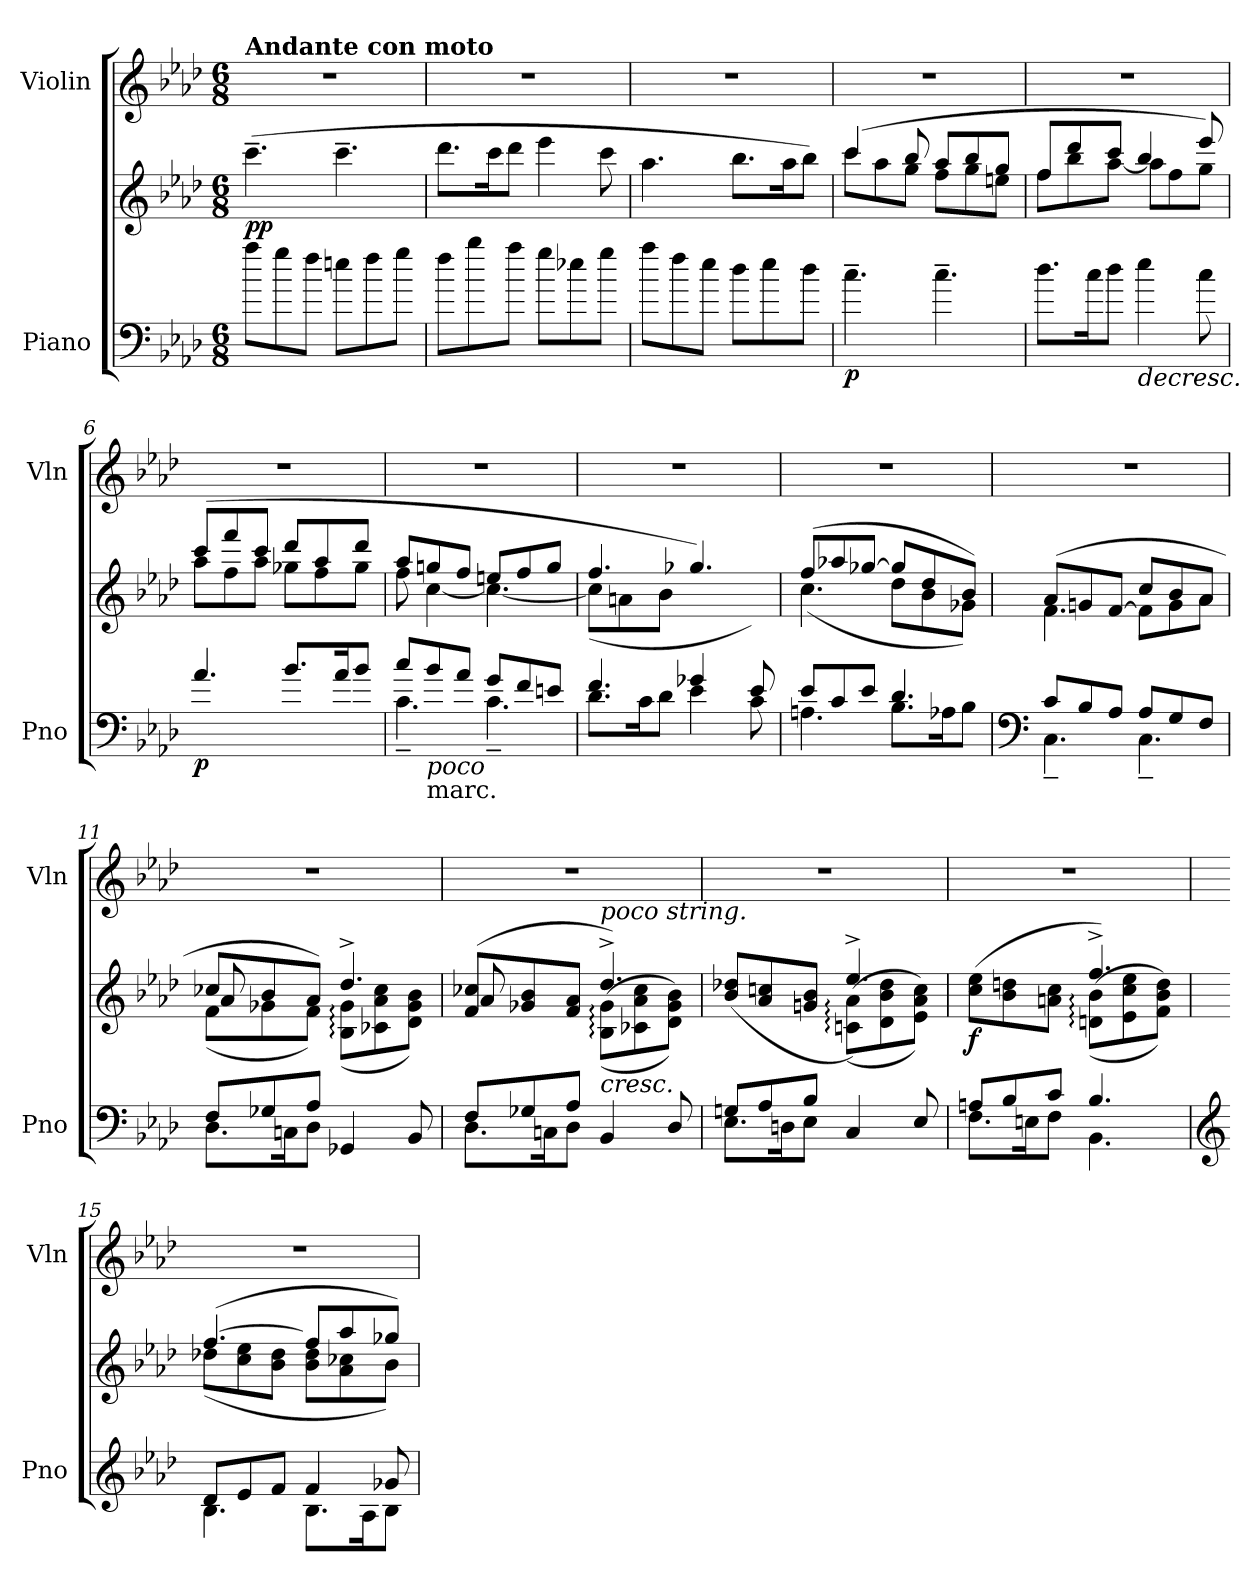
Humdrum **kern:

**kern	**kern	**dynam	**kern
*part2	*part2	*part2	*part1
*staff3	*staff2	*staff2/3	*staff1
*I"Piano	*	*	*I"Violin
*I'Pno	*	*	*I'Vln
*clefF4	*clefG2	*	*clefG2
*k[b-e-a-d-]	*k[b-e-a-d-]	*	*k[b-e-a-d-]
*M6/8	*M6/8	*	*M6/8
*MM66	*MM66	*	*MM66
=1	=1	=1	=1
!	!	!	!LO:TX:a:B:t=Andante con moto
!	!	!LO:DY:b	!
8aa-\L	(>4.ccc~\	pp	2.r
8gg\	.	.	.
8ff\J	.	.	.
8een\L	4.ccc~\	.	.
8ff\	.	.	.
8gg\J	.	.	.
=2	=2	=2	=2
8ff\L	8.ddd-\L	.	2.r
8bb-\	.	.	.
.	16ccc\K	.	.
8aa-\J	8ddd-\J	.	.
8gg\L	4eee-\	.	.
8ee-X\	.	.	.
8gg\J	8ccc\	.	.
=3	=3	=3	=3
8aa-\L	4.aa-\	.	2.r
8ff\	.	.	.
8ee-\J	.	.	.
8dd-\L	8.bb-\L	.	.
8ee-\	.	.	.
.	16aa-\K	.	.
8dd-\J	8bb-\J)	.	.
=4	=4	=4	=4
*	*^	*	*
!	!	!	!LO:DY:b=2	!
4.cc~\	(>4ccc/	8ccc\L	p	2.r
.	.	8aa-\	.	.
.	8bb-/	8gg\J	.	.
4.cc~\	8aa-/L	8ff\L	.	.
.	8bb-/	8gg\	.	.
.	8gg/J	8een\J	.	.
=5	=5	=5	=5	=5
8.dd-\L	8ff/L	8ff\L	.	2.r
.	8ddd-/	8bb-\	.	.
16cc\K	.	.	.	.
8dd-\J	8ccc/J	[8aa-\J	.	.
!	!	!	!LO:HP:b=2	!
4ee-\	4bb-/	8aa-\L]	>	.
.	.	8ff\	.	.
8cc\	8eee-/)	8gg\J	.	.
=6	=6	=6	=6	=6
!	!	!	!LO:DY:b=2	!
4.a-/	(>8ccc/L	8aa-\L	p	2.r
.	8fff/	8ff\	.	.
.	8ccc/J	8aa-\J	.	.
8.b-/L	8ddd-/L	8gg-X\L	.	.
.	8aa-/	8ff\	.	.
16a-/K	.	.	.	.
8b-/J	8ddd-/J	8gg-\J	.	.
!!LO:LB:g=z
=7	=7	=7	=7	=7
*^	*	*	*	*
8cc/L	4.c~\	8aa-/L	8ff\	.	2.r
!LO:TX:b:i:t=poco	!	!	!	!	!
!LO:TX:b:t=marc.	!	!	!	!	!
8b-/	.	8ggn/	[4cc\	.	.
8a-/J	.	8ff/J	.	.	.
8g/L	4.c~\	8een/L	4.cc\_	.	.
8f/	.	8ff/	.	.	.
8en/J	.	8gg/J	.	.	.
=8	=8	=8	=8	=8	=8
4.f/	8.d-\L	4.ff/	(<8cc\L]	.	2.r
.	.	.	8an\	.	.
.	16c\K	.	.	.	.
.	8d-\J	.	8b-\J	.	.
4g-X/	4e-\	4.gg-X/)	8gg-\Lyy	.	.
.	.	.	8ee-\	.	.
8e-/	8c\	.	8dd-\J)	.	.
=9	=9	=9	=9	=9	=9
8e-/L	4.An\	(>8ff/L	(<4.cc\	.	2.r
8c/	.	8aa-X/	.	.	.
8e-/J	.	[8gg-X/J	.	.	.
4.d-/	8.B-\L	8gg-/L]	8dd-\L	.	.
.	.	8dd-/	8b-\	.	.
.	16A-X\K	.	.	.	.
.	8B-\J	8b-/J)	8g-X\J)	.	.
=10	=10	=10	=10	=10	=10
*clefF4	*	*	*	*	*
8c/L	4.C~\	(>8a-/L	4.f\	.	2.r
8B-/	.	8gn/	.	.	.
8A-/J	.	[8f/J	.	.	.
8A-/L	4.C~\	8f\L]	8cc/L	.	.
8G/	.	8g\	8b-/	.	.
8F/J	.	8a-\J	8a-/J	.	.
=11	=11	=11	=11	=11	=11
*	*	*	*^	*	*
8F/L	8.D-\L	8cc-X/L	(<8f\L	8a-	.	2.r
8G-X/	.	8b-/	8g-X\	2ryy	.	.
.	16Cn\K	.	.	.	.	.
8A-/J	8D-\J	8a-/J)	8f\J)	.	.	.
4ryy	4GG-X/	4.dd-^/	(<8B-\: 8g-\:L	.	.	.
.	.	.	8c-X\ 8a-\ 8cc-\	.	.	.
8ryy	8BB-/	.	8d-\ 8g-\ 8b-\J)	8ryy	.	.
!!LO:LB:g=z
=12	=12	=12	=12	=12	=12	=12
8F/L	8.D-\L	(>8f/ 8cc-X/L	4.ryy	8a-	.	2.r
8G-X/	.	8g-X/ 8b-/	.	2ryy	.	.
.	16Cn\K	.	.	.	.	.
8A-/J	8D-\J	8f/ 8a-/J	.	.	.	.
!	!	!LO:TX:a:i:t=poco string.	!	!	!	!
!	!	!	!	!	!LO:HP:b	!
4ryy	4BB-/	4.dd-^/)	(<(<8B-\: 8g-\:L	.	<	.
.	.	.	8c-X\ 8a-\ 8cc-\	.	.	.
8ryy	8D-/	.	8d-\ 8g-\ 8b-\J))	8ryy	.	.
*	*	*	*v	*v	*	*
=13	=13	=13	=13	=13	=13
8Gn/L	8.E-\L	(>8b-/ 8dd-X/L	4.ryy	.	2.r
8A-/	.	8a-/ 8ccn/	.	.	.
.	16Dn\K	.	.	.	.
8B-/J	8E-\J	8gn/ 8b-/J	.	]	.
4ryy	4C/	4.ee-^/)	(<(<8cn\: 8a-\:L	.	.
.	.	.	8d-\ 8b-\ 8dd-\	.	.
8ryy	8E-/	.	8e-\ 8a-\ 8cc\J))	.	.
=14	=14	=14	=14	=14	=14
!	!	!	!	!LO:DY:b	!
8An/L	8.F\L	(>8cc\ 8ee-\L	4.ryy	f	2.r
8B-/	.	8b-\ 8ddn\	.	.	.
.	16En\K	.	.	.	.
8c/J	8F\J	8an\ 8cc\J	.	.	.
4.B-/	4.BB-\	4.ff^/)	(<(<8dn\: 8b-\:L	.	.
.	.	.	8e-\ 8cc\ 8ee-\	.	.
.	.	.	8f\ 8b-\ 8dd\J))	.	.
=15	=15	=15	=15	=15	=15
*clefG2	*	*	*	*	*
8d-/L	4.B-\	(>[4.ff/	(<8dd-X\L	.	2.r
8e-/	.	.	8cc\ 8ee-\	.	.
8f/J	.	.	8b-\ 8dd-\J	.	.
4f/	8.B-\L	8ff/L]	8b-\ 8dd-\L	.	.
.	.	8aa-/	8a-\ 8cc-X\	.	.
.	16A-\K	.	.	.	.
8g-X/	8B-\J	8gg-X/J)	8b-\J)	.	.
*v	*v	*	*	*	*
*	*v	*v	*	*
.	.	[	.
=	=	=	=
*-	*-	*-	*-
